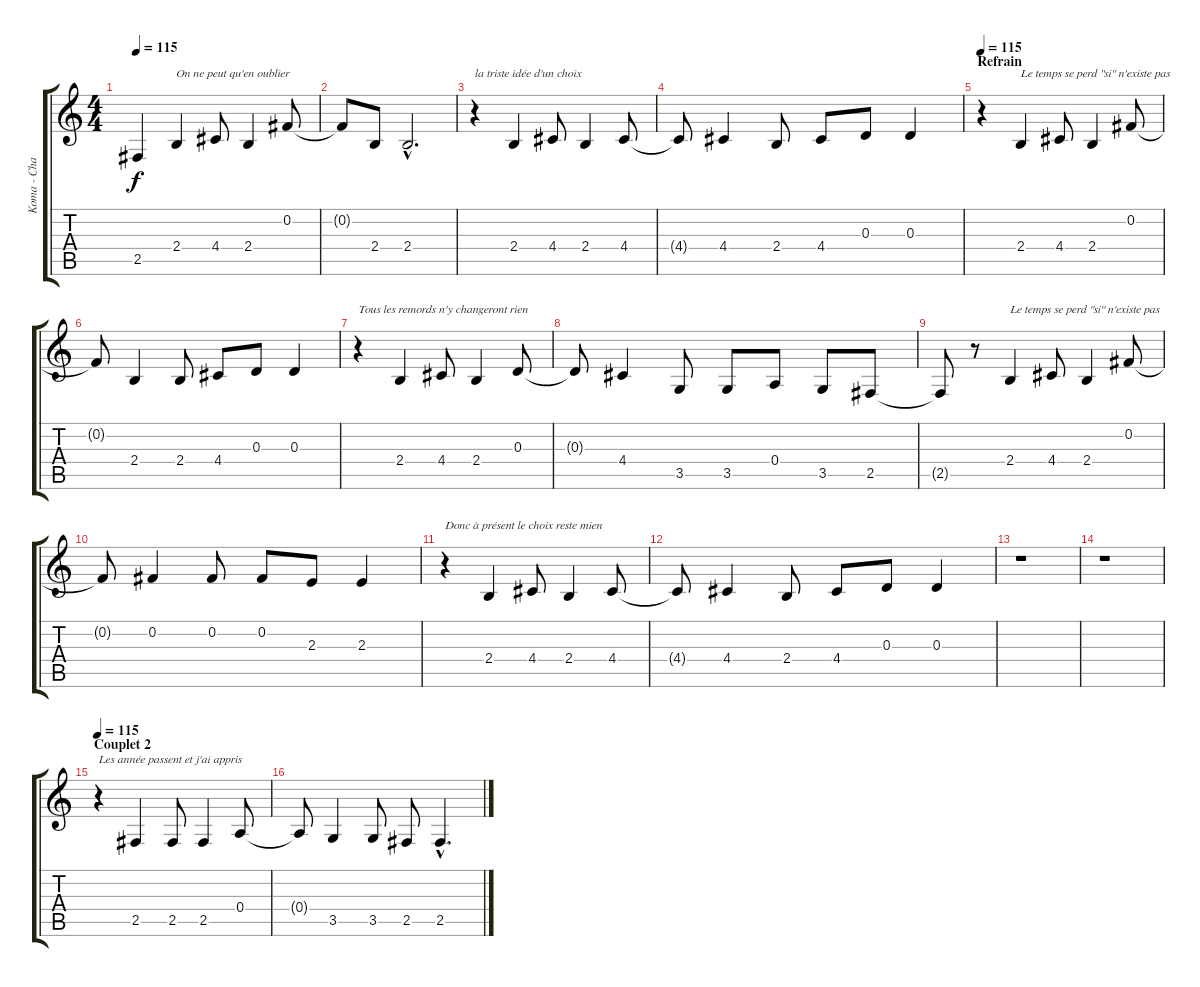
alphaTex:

\track ("Koma - Chant" "Koma - Cha") {instrument cello}
\staff {score tabs}
\tuning (B4 Gb4 D4 A3 E3 B2) {hide}
\ts (4 4)
\tempo 115
\clef g2
\ks c
2.5.4{dy f} 2.4.4{txt "On ne peut qu'en oublier"} 4.4.8 2.4.4 0.2.8 |
0.2{t}.8 2.4.8 2.4{hac}.2{d} |
r.4{txt "la triste idée d'un choix"} 2.4.4 4.4.8 2.4.4 4.4.8 |
4.4{t}.8 4.4.4 2.4.8 4.4.8 0.3.8 0.3.4 |
\section ("" "Refrain")
\tempo 115
r.4{volume 16 balance 8 instrument cello} 2.4.4{txt "Le temps se perd \"si\" n'existe pas"} 4.4.8 2.4.4 0.2.8 |
0.2{t}.8 2.4.4 2.4.8 4.4.8 0.3.8 0.3.4 |
r.4{txt "Tous les remords n'y changeront rien"} 2.4.4 4.4.8 2.4.4 0.3.8 |
0.3{t}.8 4.4.4 3.5.8 3.5.8 0.4.8 3.5.8 2.5.8 |
2.5{t}.8 r.8 2.4.4{txt "Le temps se perd \"si\" n'existe pas"} 4.4.8 2.4.4 0.2.8 |
0.2{t}.8 0.2.4 0.2.8 0.2.8 2.3.8 2.3.4 |
r.4{txt "Donc à présent le choix reste mien"} 2.4.4 4.4.8 2.4.4 4.4.8 |
4.4{t}.8 4.4.4 2.4.8 4.4.8 0.3.8 0.3.4 |
\section ("" "")
r.1 |
r.1 |
\section ("" "Couplet 2")
\tempo 115
r.4{txt "Les année passent et j'ai appris" volume 12 balance 8 instrument cello} 2.5.4 2.5.8 2.5.4 0.4.8 |
0.4{t}.8 3.5.4 3.5.8 2.5.8 2.5{hac}.4{d}
